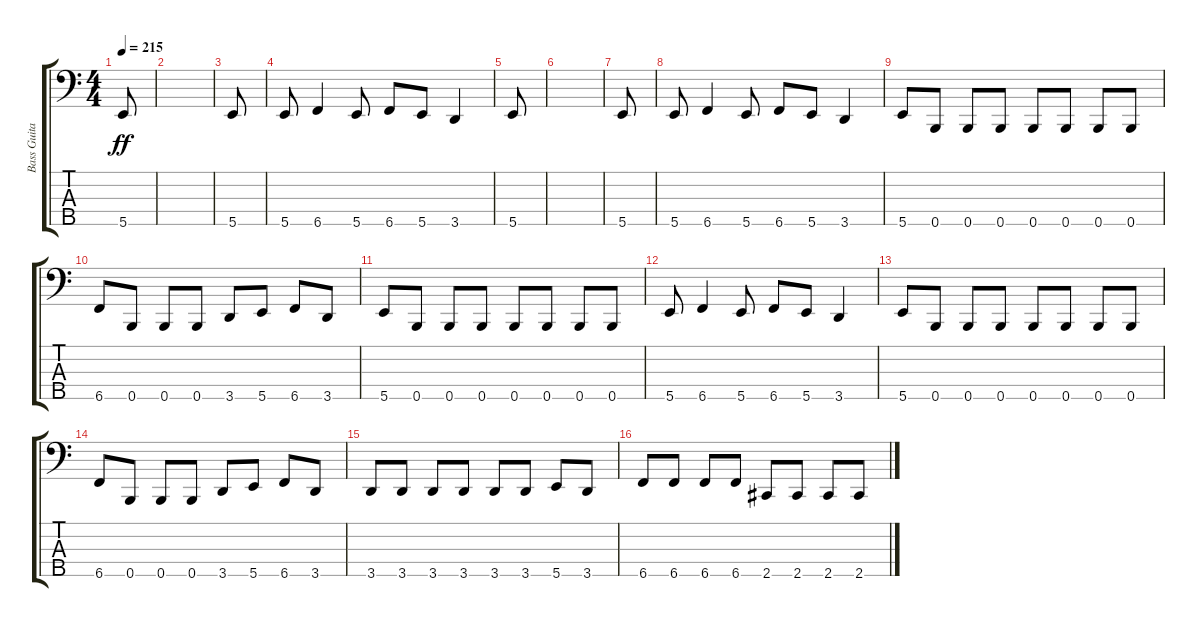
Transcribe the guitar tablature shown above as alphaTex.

\track ("Bass Guitar" "Bass Guita") {instrument electricbassfinger}
\staff {score tabs}
\tuning (G2 D2 A1 E1 B0) {hide}
\ts (4 4)
\tempo 215
\clef f4
\ks c
5.5.8{dy ff instrument electricbassfinger} |
|
5.5.8 |
5.5.8 6.5.4 5.5.8 6.5.8 5.5.8 3.5.4 |
5.5.8 |
|
5.5.8 |
5.5.8 6.5.4 5.5.8 6.5.8 5.5.8 3.5.4 |
5.5.8 0.5.8 0.5.8 0.5.8 0.5.8 0.5.8 0.5.8 0.5.8 |
6.5.8 0.5.8 0.5.8 0.5.8 3.5.8 5.5.8 6.5.8 3.5.8 |
5.5.8 0.5.8 0.5.8 0.5.8 0.5.8 0.5.8 0.5.8 0.5.8 |
5.5.8 6.5.4 5.5.8 6.5.8 5.5.8 3.5.4 |
5.5.8 0.5.8 0.5.8 0.5.8 0.5.8 0.5.8 0.5.8 0.5.8 |
6.5.8 0.5.8 0.5.8 0.5.8 3.5.8 5.5.8 6.5.8 3.5.8 |
3.5.8 3.5.8 3.5.8 3.5.8 3.5.8 3.5.8 5.5.8 3.5.8 |
6.5.8 6.5.8 6.5.8 6.5.8 2.5.8 2.5.8 2.5.8 2.5.8
